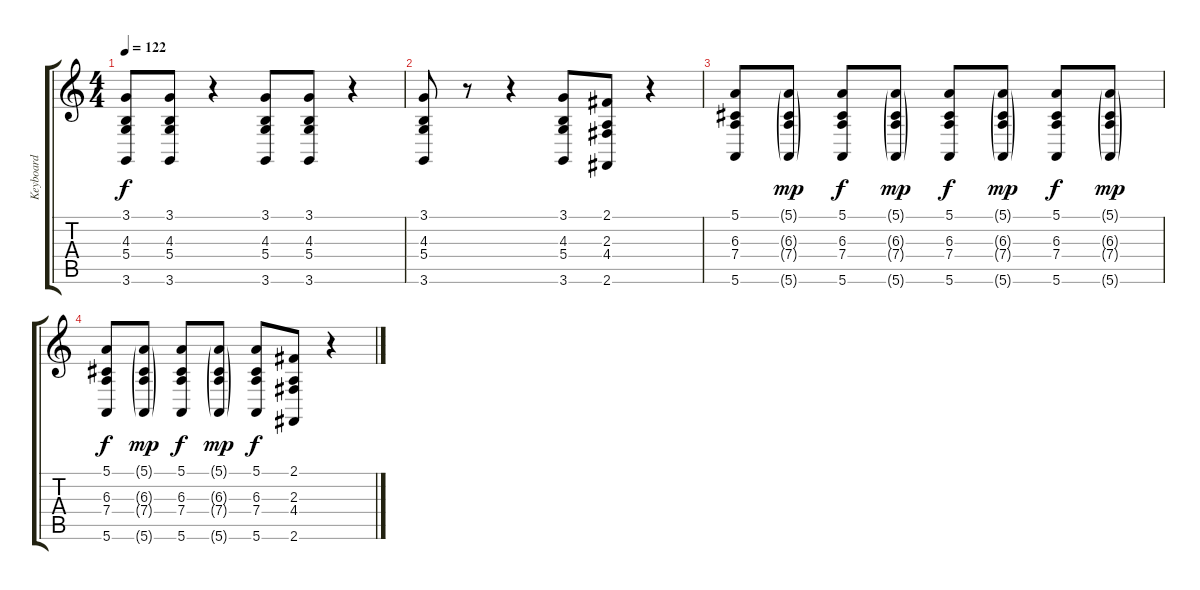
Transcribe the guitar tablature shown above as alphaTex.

\track ("Keyboard" "Keyboard") {instrument electricpiano1}
\staff {score tabs}
\tuning (E4 B3 G3 D3 A2 E2) {hide}
\ts (4 4)
\tempo 122
\clef g2
\ks c
(3.1 4.3 5.4 3.6).8{dy f} (3.1 4.3 5.4 3.6).8 r.4 (3.1 4.3 5.4 3.6).8 (3.1 4.3 5.4 3.6).8 r.4 |
(3.1 4.3 5.4 3.6).8 r.8 r.4 (3.1 4.3 5.4 3.6).8 (2.1 2.3 4.4 2.6).8 r.4 |
(5.1 6.3 7.4 5.6).8 (5.1{g} 6.3{g} 7.4{g} 5.6{g}).8{dy mp} (5.1 6.3 7.4 5.6).8{dy f} (5.1{g} 6.3{g} 7.4{g} 5.6{g}).8{dy mp} (5.1 6.3 7.4 5.6).8{dy f} (5.1{g} 6.3{g} 7.4{g} 5.6{g}).8{dy mp} (5.1 6.3 7.4 5.6).8{dy f} (5.1{g} 6.3{g} 7.4{g} 5.6{g}).8{dy mp} |
(5.1 6.3 7.4 5.6).8{dy f} (5.1{g} 6.3{g} 7.4{g} 5.6{g}).8{dy mp} (5.1 6.3 7.4 5.6).8{dy f} (5.1{g} 6.3{g} 7.4{g} 5.6{g}).8{dy mp} (5.1 6.3 7.4 5.6).8{dy f} (2.1 2.3 4.4 2.6).8 r.4
